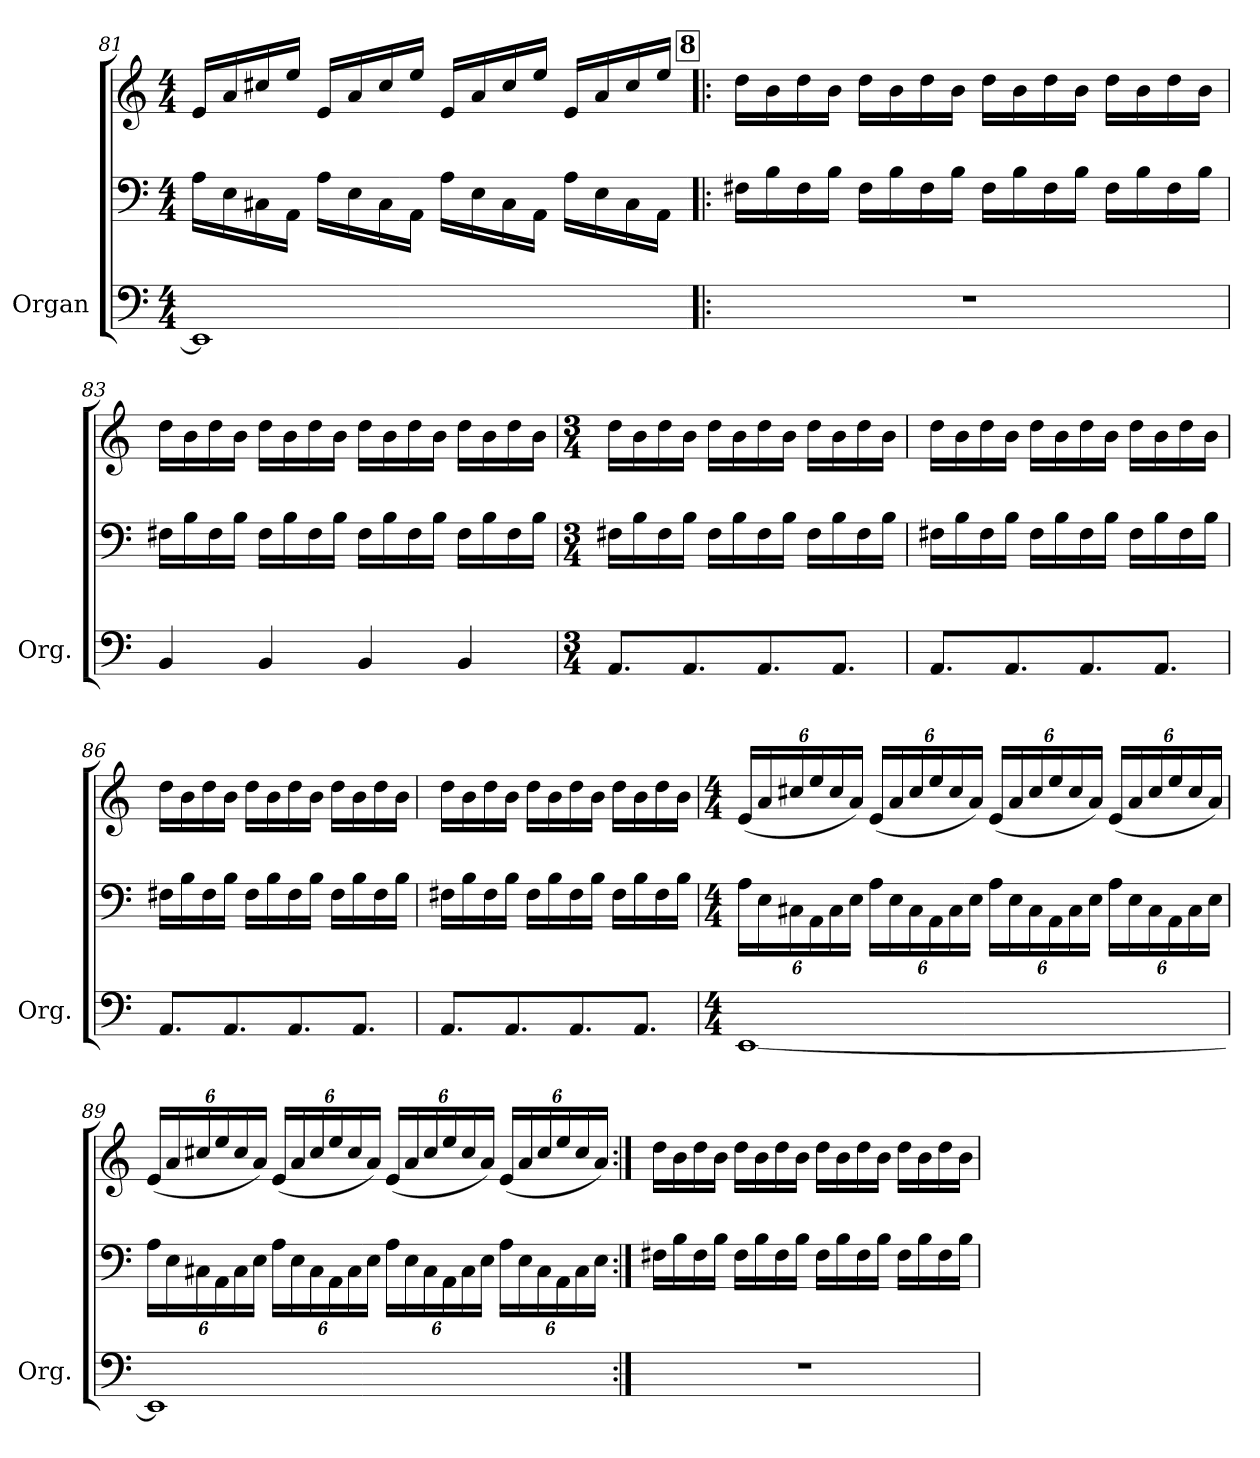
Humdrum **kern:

**kern	**kern	**kern
*part1	*part1	*part1
*staff3	*staff2	*staff1
*I"Organ	*	*
*I'Org.	*	*
*clefF4	*clefF4	*clefG2
*k[]	*k[]	*k[]
*M4/4	*M4/4	*M4/4
=81	=81	=81
1EE]	16A\LL	16e/LL
.	16E\	16a/
.	16C#X\	16cc#X/
.	16AA\JJ	16ee/JJ
.	16A\LL	16e/LL
.	16E\	16a/
.	16C#\	16cc#/
.	16AA\JJ	16ee/JJ
.	16A\LL	16e/LL
.	16E\	16a/
.	16C#\	16cc#/
.	16AA\JJ	16ee/JJ
.	16A\LL	16e/LL
.	16E\	16a/
.	16C#\	16cc#/
.	16AA\JJ	16ee/JJ
!!LO:PB:g=z
!!LO:REH:place=s1:a:B:fs=14:t=8
=82!|:	=82!|:	=82!|:
1r	16F#X\LL	16dd\LL
.	16B\	16b\
.	16F#\	16dd\
.	16B\JJ	16b\JJ
.	16F#\LL	16dd\LL
.	16B\	16b\
.	16F#\	16dd\
.	16B\JJ	16b\JJ
.	16F#\LL	16dd\LL
.	16B\	16b\
.	16F#\	16dd\
.	16B\JJ	16b\JJ
.	16F#\LL	16dd\LL
.	16B\	16b\
.	16F#\	16dd\
.	16B\JJ	16b\JJ
=83	=83	=83
4BB/	16F#X\LL	16dd\LL
.	16B\	16b\
.	16F#\	16dd\
.	16B\JJ	16b\JJ
4BB/	16F#\LL	16dd\LL
.	16B\	16b\
.	16F#\	16dd\
.	16B\JJ	16b\JJ
4BB/	16F#\LL	16dd\LL
.	16B\	16b\
.	16F#\	16dd\
.	16B\JJ	16b\JJ
4BB/	16F#\LL	16dd\LL
.	16B\	16b\
.	16F#\	16dd\
.	16B\JJ	16b\JJ
=84	=84	=84
*M3/4	*M3/4	*M3/4
8.AA/L	16F#X\LL	16dd\LL
.	16B\	16b\
.	16F#\	16dd\
8.AA/	16B\JJ	16b\JJ
.	16F#\LL	16dd\LL
.	16B\	16b\
8.AA/	16F#\	16dd\
.	16B\JJ	16b\JJ
.	16F#\LL	16dd\LL
8.AA/J	16B\	16b\
.	16F#\	16dd\
.	16B\JJ	16b\JJ
=85	=85	=85
8.AA/L	16F#X\LL	16dd\LL
.	16B\	16b\
.	16F#\	16dd\
8.AA/	16B\JJ	16b\JJ
.	16F#\LL	16dd\LL
.	16B\	16b\
8.AA/	16F#\	16dd\
.	16B\JJ	16b\JJ
.	16F#\LL	16dd\LL
8.AA/J	16B\	16b\
.	16F#\	16dd\
.	16B\JJ	16b\JJ
=86	=86	=86
8.AA/L	16F#X\LL	16dd\LL
.	16B\	16b\
.	16F#\	16dd\
8.AA/	16B\JJ	16b\JJ
.	16F#\LL	16dd\LL
.	16B\	16b\
8.AA/	16F#\	16dd\
.	16B\JJ	16b\JJ
.	16F#\LL	16dd\LL
8.AA/J	16B\	16b\
.	16F#\	16dd\
.	16B\JJ	16b\JJ
=87	=87	=87
8.AA/L	16F#X\LL	16dd\LL
.	16B\	16b\
.	16F#\	16dd\
8.AA/	16B\JJ	16b\JJ
.	16F#\LL	16dd\LL
.	16B\	16b\
8.AA/	16F#\	16dd\
.	16B\JJ	16b\JJ
.	16F#\LL	16dd\LL
8.AA/J	16B\	16b\
.	16F#\	16dd\
.	16B\JJ	16b\JJ
!!LO:LB:g=z
=88	=88	=88
*M4/4	*M4/4	*M4/4
*	*Xbrackettup	*Xbrackettup
[1EE	24A\LL	(<24e/LL
.	24E\	24a/
.	24C#X\	24cc#X/
.	24AA\	24ee/
.	24C#\	24cc#/
.	24E\JJ	24a/JJ)
.	24A\LL	(<24e/LL
.	24E\	24a/
.	24C#\	24cc#/
.	24AA\	24ee/
.	24C#\	24cc#/
.	24E\JJ	24a/JJ)
.	24A\LL	(<24e/LL
.	24E\	24a/
.	24C#\	24cc#/
.	24AA\	24ee/
.	24C#\	24cc#/
.	24E\JJ	24a/JJ)
.	24A\LL	(<24e/LL
.	24E\	24a/
.	24C#\	24cc#/
.	24AA\	24ee/
.	24C#\	24cc#/
.	24E\JJ	24a/JJ)
=89	=89	=89
1EE]	24A\LL	(<24e/LL
.	24E\	24a/
.	24C#X\	24cc#X/
.	24AA\	24ee/
.	24C#\	24cc#/
.	24E\JJ	24a/JJ)
.	24A\LL	(<24e/LL
.	24E\	24a/
.	24C#\	24cc#/
.	24AA\	24ee/
.	24C#\	24cc#/
.	24E\JJ	24a/JJ)
.	24A\LL	(<24e/LL
.	24E\	24a/
.	24C#\	24cc#/
.	24AA\	24ee/
.	24C#\	24cc#/
.	24E\JJ	24a/JJ)
.	24A\LL	(<24e/LL
.	24E\	24a/
.	24C#\	24cc#/
.	24AA\	24ee/
.	24C#\	24cc#/
.	24E\JJ	24a/JJ)
=90:|!	=90:|!	=90:|!
1r	16F#X\LL	16dd\LL
.	16B\	16b\
.	16F#\	16dd\
.	16B\JJ	16b\JJ
.	16F#\LL	16dd\LL
.	16B\	16b\
.	16F#\	16dd\
.	16B\JJ	16b\JJ
.	16F#\LL	16dd\LL
.	16B\	16b\
.	16F#\	16dd\
.	16B\JJ	16b\JJ
.	16F#\LL	16dd\LL
.	16B\	16b\
.	16F#\	16dd\
.	16B\JJ	16b\JJ
=	=	=
*-	*-	*-
